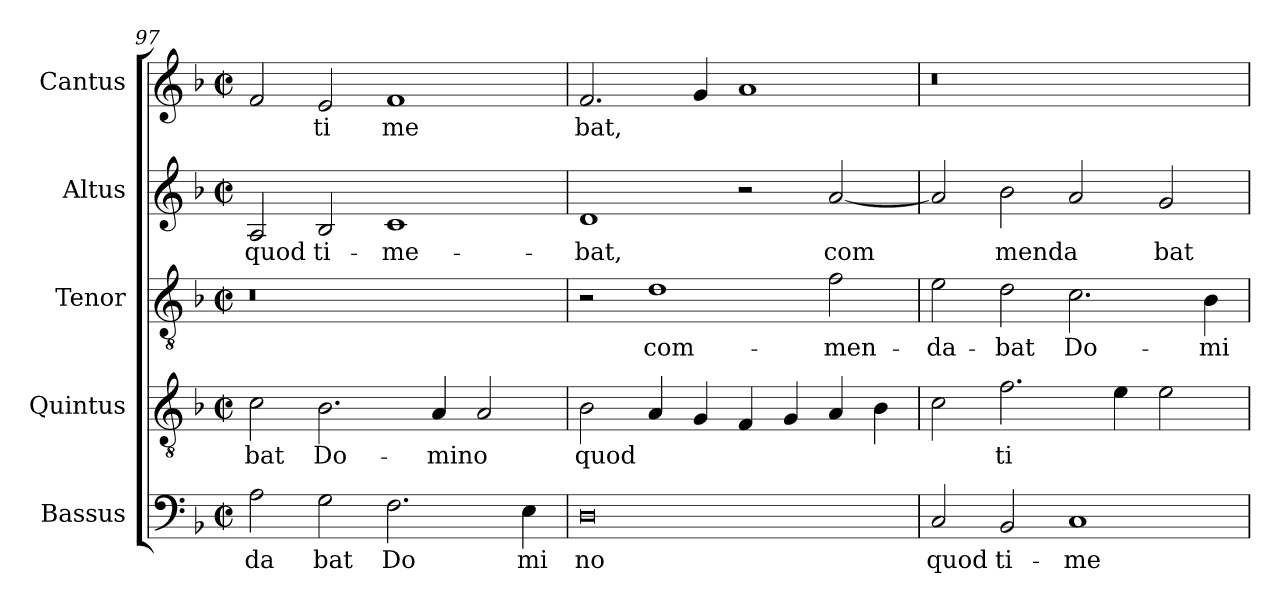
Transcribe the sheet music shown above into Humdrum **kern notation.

**kern	**text	**kern	**text	**kern	**text	**kern	**text	**kern	**text
*part5	*part5	*part4	*part4	*part3	*part3	*part2	*part2	*part1	*part1
*staff5	*staff5	*staff4	*staff4	*staff3	*staff3	*staff2	*staff2	*staff1	*staff1
*I"Bassus	*	*I"Quintus	*	*I"Tenor	*	*I"Altus	*	*I"Cantus	*
*clefF4	*	*clefGv2	*	*clefGv2	*	*clefG2	*	*clefG2	*
*k[b-]	*	*k[b-]	*	*k[b-]	*	*k[b-]	*	*k[b-]	*
*F:	*	*F:	*	*F:	*	*F:	*	*F:	*
*M2/2	*	*M2/2	*	*M2/2	*	*M2/2	*	*M2/2	*
*met(c|)	*	*met(c|)	*	*met(c|)	*	*met(c|)	*	*met(c|)	*
=97	=97	=97	=97	=97	=97	=97	=97	=97	=97
!	!LO:LY:b:cj	!	!LO:LY:b:cj	!	!	!	!LO:LY:b:cj	!	!
2A\	da	2c\	-bat	0r	.	2A/	quod	2f/	.
!	!LO:LY:b:cj	!	!LO:LY:b:cj	!	!	!	!LO:LY:b:cj	!	!LO:LY:b:cj
2G\	bat	2.B-\	Do-	.	.	2B-/	ti-	2e/	ti
!	!LO:LY:b:cj	!	!	!	!	!	!LO:LY:b:cj	!	!LO:LY:b:cj
2.F\	Do	.	.	.	.	1c	-me-	1f	me
!	!	!	!LO:LY:b:cj	!	!	!	!	!	!
.	.	4A/	-mino	.	.	.	.	.	.
.	.	2A/	.	.	.	.	.	.	.
!	!LO:LY:b:cj	!	!	!	!	!	!	!	!
4E\	mi	.	.	.	.	.	.	.	.
!!LO:PB:g=z
=98	=98	=98	=98	=98	=98	=98	=98	=98	=98
!	!LO:LY:b:cj	!	!LO:LY:b	!	!	!	!LO:LY:b:cj	!	!LO:LY:b
0D	no	2B-\	quod	2r	.	1d	-bat,	2.f/	bat,
!	!	!	!	!	!LO:LY:b:cj	!	!	!	!
.	.	4A/	.	1d	com-	.	.	.	.
.	.	4G/	.	.	.	.	.	4g/	.
.	.	4F/	.	.	.	2r	.	1a	.
.	.	4G/	.	.	.	.	.	.	.
!	!	!	!	!	!LO:LY:b:cj	!	!LO:LY:b	!	!
.	.	4A/	.	2f\	-men-	[<2a/	com	.	.
.	.	4B-\	.	.	.	.	.	.	.
=99	=99	=99	=99	=99	=99	=99	=99	=99	=99
!	!LO:LY:b:cj	!	!	!	!LO:LY:b:cj	!	!	!	!
2C/	quod	2c\	.	2e\	-da-	2a/]	.	0r	.
!	!LO:LY:b:cj	!	!LO:LY:b:cj	!	!LO:LY:b:cj	!	!LO:LY:b:cj	!	!
2BB-/	ti-	2.f\	ti	2d\	-bat	2b-\	menda	.	.
!	!LO:LY:b:cj	!	!	!	!LO:LY:b:cj	!	!	!	!
1C	-me-	.	.	2.c\	Do-	2a/	.	.	.
.	.	4e\	.	.	.	.	.	.	.
!	!	!	!	!	!	!	!LO:LY:b:cj	!	!
.	.	2e\	.	.	.	2g/	bat	.	.
!	!	!	!	!	!LO:LY:b:cj	!	!	!	!
.	.	.	.	4B-\	-mi	.	.	.	.
=	=	=	=	=	=	=	=	=	=
*-	*-	*-	*-	*-	*-	*-	*-	*-	*-
